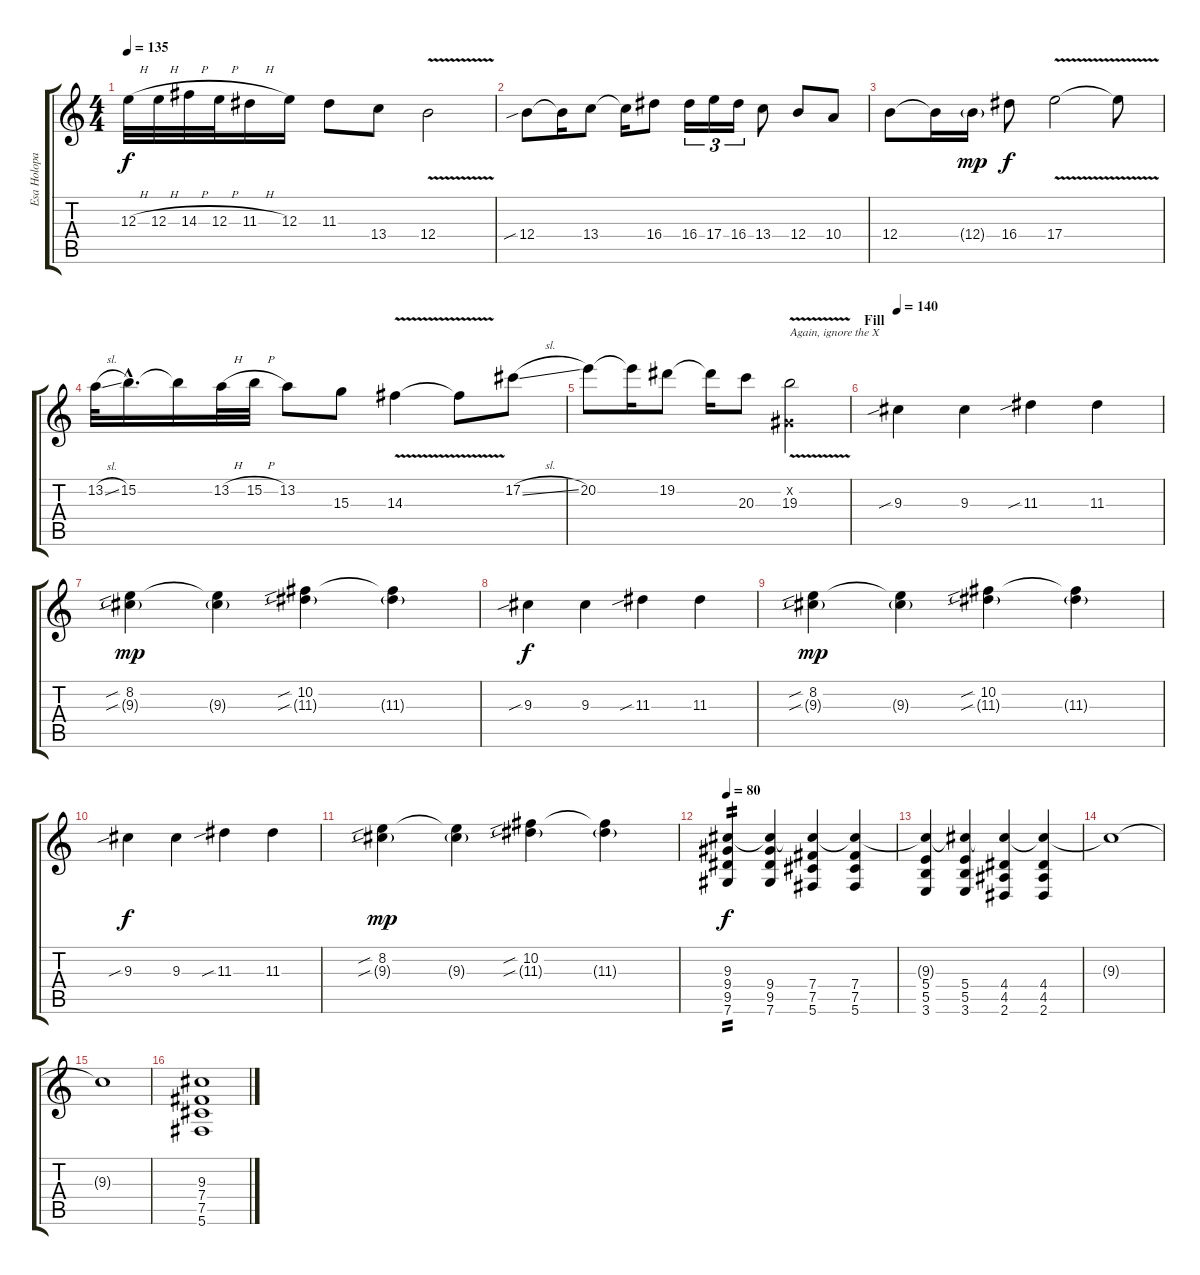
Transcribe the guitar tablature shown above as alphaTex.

\track ("Esa Holopainen" "Esa Holopa") {instrument distortionguitar}
\staff {score tabs}
\tuning (Db4 Ab3 E3 B2 Gb2 Db2) {hide}
\ts (4 4)
\tempo 135
\clef g2
\ks c
12.3{h}.32{dy f} 12.3{h}.32 14.3{h}.32 12.3{h}.32 11.3{h}.16 12.3.16 11.3.8 13.4.8 12.4{v}.2 |
12.4{sib}.8 12.4{t}.16 13.4.8 13.4{t}.16 16.4.8 16.4.16{tu (3 2)} 17.4.16{tu (3 2)} 16.4.16{tu (3 2)} 13.4.8 12.4.8 10.4.8 |
12.4.8 12.4{t}.16 12.4{g}.16{dy mp} 16.4.8{dy f} 17.4{v}.2 17.4{t}.8 |
13.2{sl}.32 15.2{hac}.16{d} 15.2{t}.16 13.2{h}.32 15.2{h}.32 13.2.8 15.3.8 14.3{v}.4 14.3{t}.8 17.2{sl}.8 |
20.2.8 20.2{t}.16 19.2.8 19.2{t}.16 20.3.8 (0.2{x} 19.3{v}).2{txt "Again, ignore the X"} |
\section ("" "Fill")
\tempo 140
9.3{sib}.4 9.3.4 11.3{sib}.4 11.3.4 |
(8.2{sib} 9.3{sib g}).4{dy mp} (8.2{t} 9.3{g}).4 (10.2{sib} 11.3{sib g}).4 (10.2{t} 11.3{g}).4 |
9.3{sib}.4{dy f} 9.3.4 11.3{sib}.4 11.3.4 |
(8.2{sib} 9.3{sib g}).4{dy mp} (8.2{t} 9.3{g}).4 (10.2{sib} 11.3{sib g}).4 (10.2{t} 11.3{g}).4 |
9.3{sib}.4{dy f} 9.3.4 11.3{sib}.4 11.3.4 |
(8.2{sib} 9.3{sib g}).4{dy mp} (8.2{t} 9.3{g}).4 (10.2{sib} 11.3{sib g}).4 (10.2{t} 11.3{g}).4 |
\tempo 80
(9.3 9.4 9.5 7.6).4{tp 2 dy f volume 14 balance 16} (9.3{t} 9.4 9.5 7.6).4 (9.3{t} 7.4 7.5 5.6).4 (9.3{t} 7.4 7.5 5.6).4 |
(9.3{t} 5.4 5.5 3.6).4 (9.3{t} 5.4 5.5 3.6).4 (9.3{t} 4.4 4.5 2.6).4 (9.3{t} 4.4 4.5 2.6).4 |
9.3{t}.1 |
9.3{t}.1 |
(9.3 7.4 7.5 5.6).1
